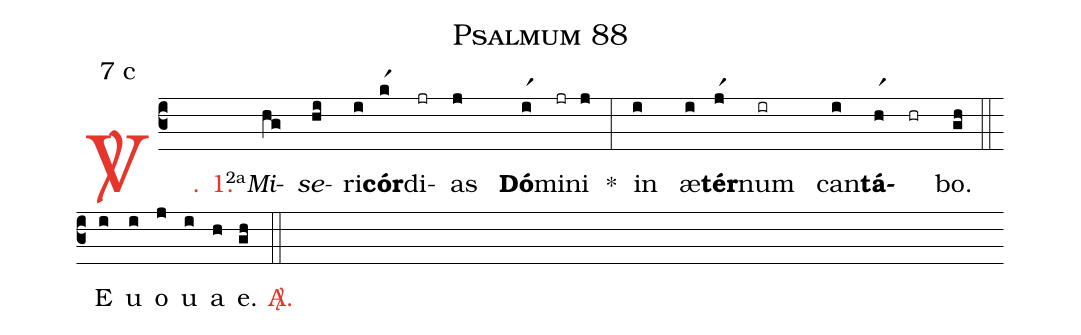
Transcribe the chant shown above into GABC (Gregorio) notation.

name: Psalmum 88;
mode: 7;
mode-differentia: c;
%%
(c3)

<c><sp>V/</sp>. 1.</c>() <v>\VSup{2a}</v><i>Mi</i>(hg)<i>se</i>(hi)ri(i)<b>cór</b>(kr1)di(jr)as(j) <b>Dó</b>(ir1)mi(jr)ni(j) *(:) in(i) æ(i)<b>tér</b>(jr1)num(ir) can(i)<b>tá</b>(hr1)(hr)bo.(gh)

(::)

<eu>E(i) u(i) o(j) u(i) a(h) e.</eu>(gh)

<c><sp>A/</sp>.</c>(::)
